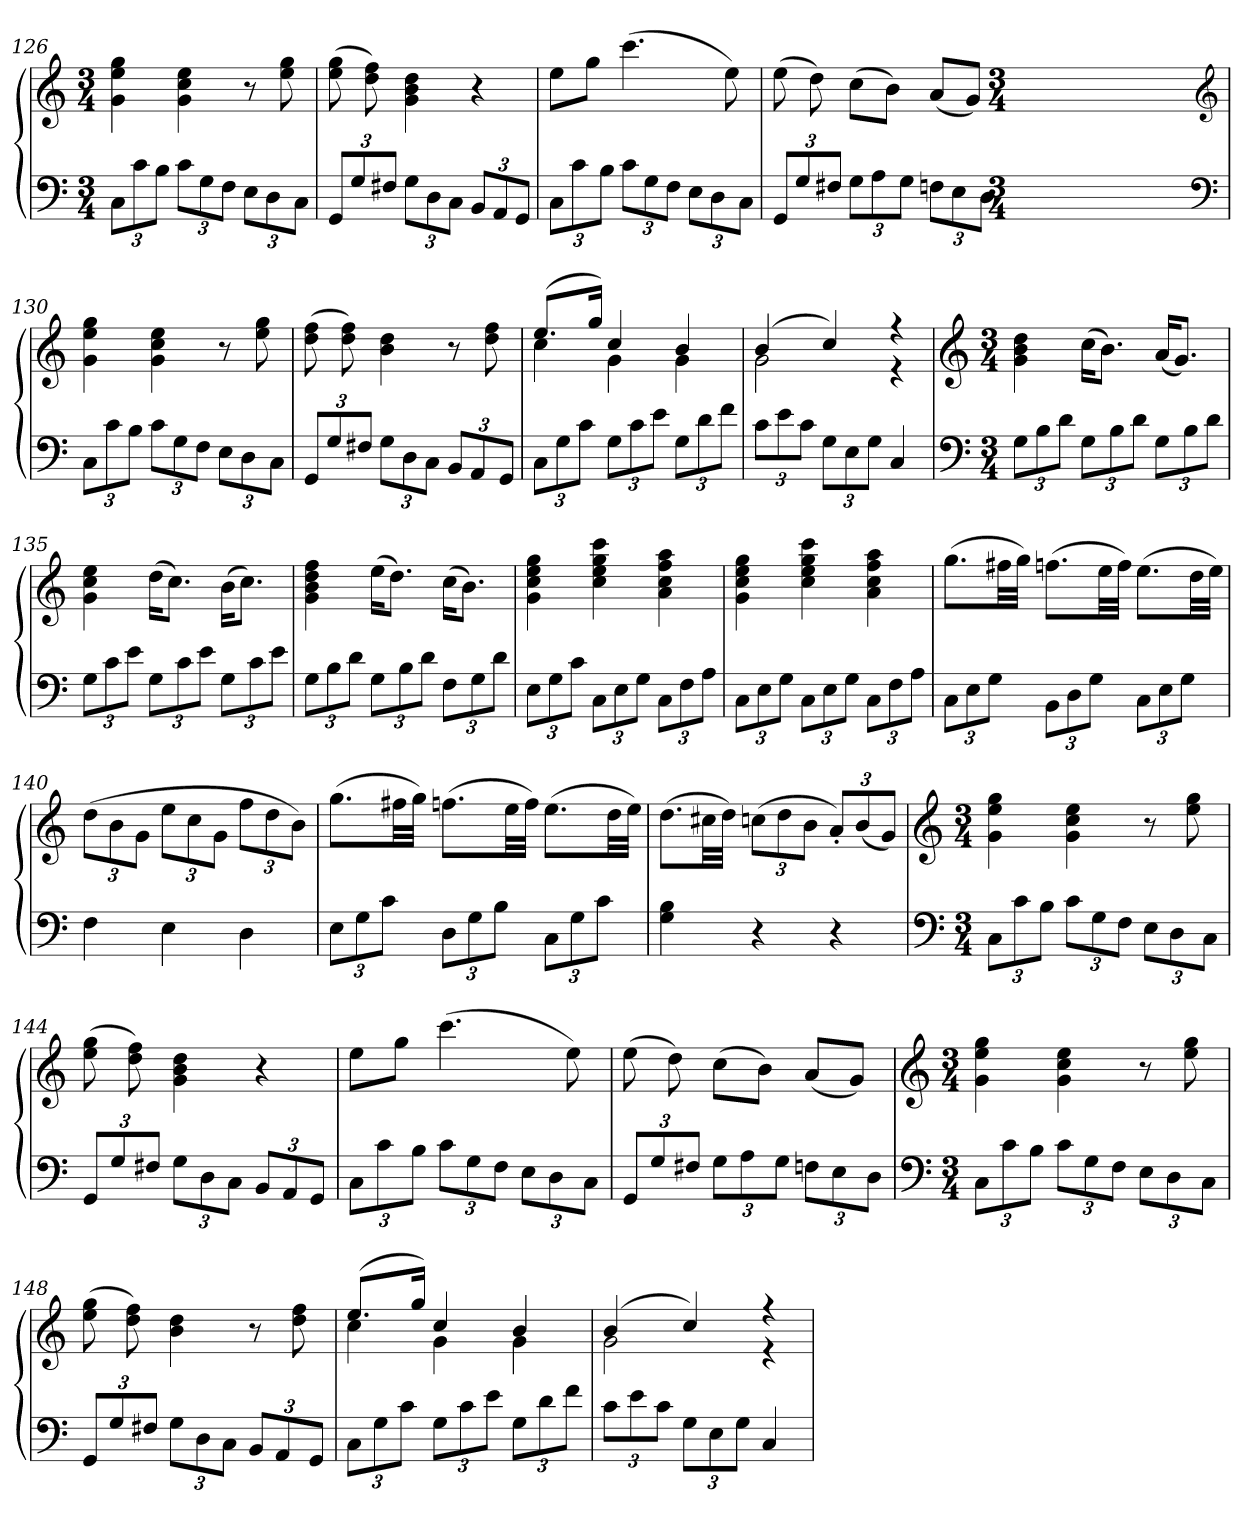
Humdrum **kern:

**kern	**kern
*part1	*part1
*staff2	*staff1
*clefF4	*clefG2
*k[]	*k[]
*M3/4	*M3/4
=126	=126
12CL	4g 4ee 4gg
12c	.
12BJ	.
12cL	4g 4cc 4ee
12G	.
12FJ	.
12EL	8r
12D	.
.	8ee 8gg
12CJ	.
=127	=127
12GGL	(8ee 8gg
12G	.
.	8dd 8ff)
12F#XJ	.
12GL	4g 4b 4dd
12D	.
12CJ	.
12BBL	4r
12AA	.
12GGJ	.
=128	=128
12CL	8eeL
12c	.
.	8ggJ
12BJ	.
12cL	(4.ccc
12G	.
12FJ	.
12EL	.
12D	.
.	8ee)
12CJ	.
=129	=129
12GGL	(8ee
12G	.
.	8dd)
12F#XJ	.
12GL	(8ccL
12A	.
.	8bJ)
12GJ	.
12FnL	(8aL
12E	.
.	8gJ)
12DJ	.
*clefF4	*clefG2
*k[]	*k[]
*M3/4	*M3/4
=130	=130
12CL	4g 4ee 4gg
12c	.
12BJ	.
12cL	4g 4cc 4ee
12G	.
12FJ	.
12EL	8r
12D	.
.	8ee 8gg
12CJ	.
=131	=131
12GGL	(8dd 8ff
12G	.
.	8dd 8ff)
12F#XJ	.
12GL	4b 4dd
12D	.
12CJ	.
12BBL	8r
12AA	.
.	8dd 8ff
12GGJ	.
=132	=132
*	*^
12CL	(8.eeL	4cc
12G	.	.
12cJ	.	.
.	16ggJk)	.
12GL	4cc	4g
12c	.	.
12eJ	.	.
12GL	4b	4g
12d	.	.
12fJ	.	.
=133	=133	=133
12cL	(4b	2g
12e	.	.
12cJ	.	.
12GL	4cc)	.
12E	.	.
12GJ	.	.
4C	4r	4r
*	*v	*v
=134	=134
*clefF4	*clefG2
*k[]	*k[]
*M3/4	*M3/4
12GL	4g 4b 4dd
12B	.
12dJ	.
12GL	(16ccKL
.	8.bJ)
12B	.
12dJ	.
12GL	(16aKL
.	8.gJ)
12B	.
12dJ	.
=135	=135
12GL	4g 4cc 4ee
12c	.
12eJ	.
12GL	(16ddKL
.	8.ccJ)
12c	.
12eJ	.
12GL	(16bKL
.	8.ccJ)
12c	.
12eJ	.
=136	=136
12GL	4g 4b 4dd 4ff
12B	.
12dJ	.
12GL	(16eeKL
.	8.ddJ)
12B	.
12dJ	.
12FL	(16ccKL
.	8.bJ)
12G	.
12dJ	.
=137	=137
12EL	4g 4cc 4ee 4gg
12G	.
12cJ	.
12CL	4cc 4ee 4gg 4ccc
12E	.
12GJ	.
12CL	4a 4cc 4ff 4aa
12F	.
12AJ	.
=138	=138
12CL	4g 4cc 4ee 4gg
12E	.
12GJ	.
12CL	4cc 4ee 4gg 4ccc
12E	.
12GJ	.
12CL	4a 4cc 4ff 4aa
12F	.
12AJ	.
=139	=139
12CL	(8.ggL
12E	.
12GJ	.
.	32ff#XLL
.	32ggJJJ)
12BBL	(8.ffnL
12D	.
12GJ	.
.	32eeLL
.	32ffJJJ)
12CL	(8.eeL
12E	.
12GJ	.
.	32ddLL
.	32eeJJJ)
=140	=140
4F	(12ddL
.	12b
.	12gJ
4E	12eeL
.	12cc
.	12gJ
4D	12ffL
.	12dd
.	12bJ)
=141	=141
12EL	(8.ggL
12G	.
12cJ	.
.	32ff#XLL
.	32ggJJJ)
12DL	(8.ffnL
12G	.
12BJ	.
.	32eeLL
.	32ffJJJ)
12CL	(8.eeL
12G	.
12cJ	.
.	32ddLL
.	32eeJJJ)
=142	=142
4G 4B	(8.ddL
.	32cc#XLL
.	32ddJJJ)
4r	(12ccnL
.	12dd
.	12bJ
4r	12a'L)
.	(12b
.	12gJ)
=143	=143
*clefF4	*clefG2
*k[]	*k[]
*M3/4	*M3/4
12CL	4g 4ee 4gg
12c	.
12BJ	.
12cL	4g 4cc 4ee
12G	.
12FJ	.
12EL	8r
12D	.
.	8ee 8gg
12CJ	.
=144	=144
12GGL	(8ee 8gg
12G	.
.	8dd 8ff)
12F#XJ	.
12GL	4g 4b 4dd
12D	.
12CJ	.
12BBL	4r
12AA	.
12GGJ	.
=145	=145
12CL	8eeL
12c	.
.	8ggJ
12BJ	.
12cL	(4.ccc
12G	.
12FJ	.
12EL	.
12D	.
.	8ee)
12CJ	.
=146	=146
12GGL	(8ee
12G	.
.	8dd)
12F#XJ	.
12GL	(8ccL
12A	.
.	8bJ)
12GJ	.
12FnL	(8aL
12E	.
.	8gJ)
12DJ	.
=147	=147
*clefF4	*clefG2
*k[]	*k[]
*M3/4	*M3/4
12CL	4g 4ee 4gg
12c	.
12BJ	.
12cL	4g 4cc 4ee
12G	.
12FJ	.
12EL	8r
12D	.
.	8ee 8gg
12CJ	.
=148	=148
12GGL	(8ee 8gg
12G	.
.	8dd 8ff)
12F#XJ	.
12GL	4b 4dd
12D	.
12CJ	.
12BBL	8r
12AA	.
.	8dd 8ff
12GGJ	.
=149	=149
*	*^
12CL	(8.eeL	4cc
12G	.	.
12cJ	.	.
.	16ggJk)	.
12GL	4cc	4g
12c	.	.
12eJ	.	.
12GL	4b	4g
12d	.	.
12fJ	.	.
=150	=150	=150
12cL	(4b	2g
12e	.	.
12cJ	.	.
12GL	4cc)	.
12E	.	.
12GJ	.	.
4C	4r	4r
*	*v	*v
=	=
*-	*-
